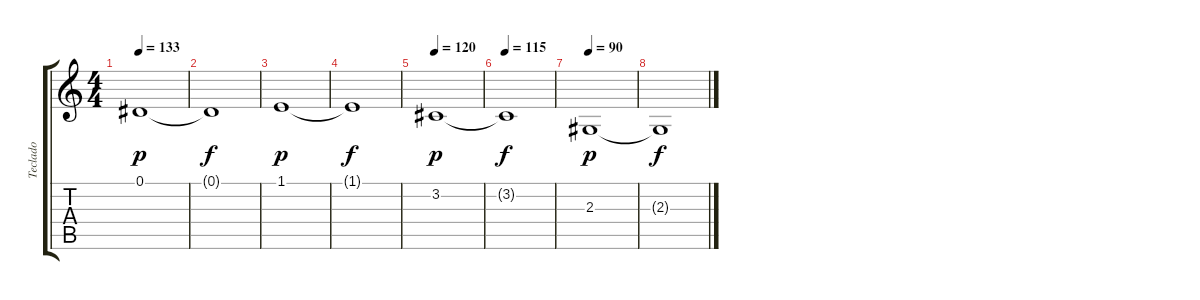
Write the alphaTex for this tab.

\track ("Teclado" "Teclado") {instrument stringensemble2}
\staff {score tabs}
\tuning (Eb4 Bb3 Gb3 Db3 Ab2 Eb2) {hide}
\ts (4 4)
\tempo 133
\clef g2
\ks c
0.1.1{dy p} |
0.1{t}.1{dy f} |
1.1.1{dy p} |
1.1{t}.1{dy f} |
\tempo 120
3.2.1{dy p} |
\tempo 115
3.2{t}.1{dy f} |
\tempo 90
2.3.1{dy p} |
2.3{t}.1{dy f}
